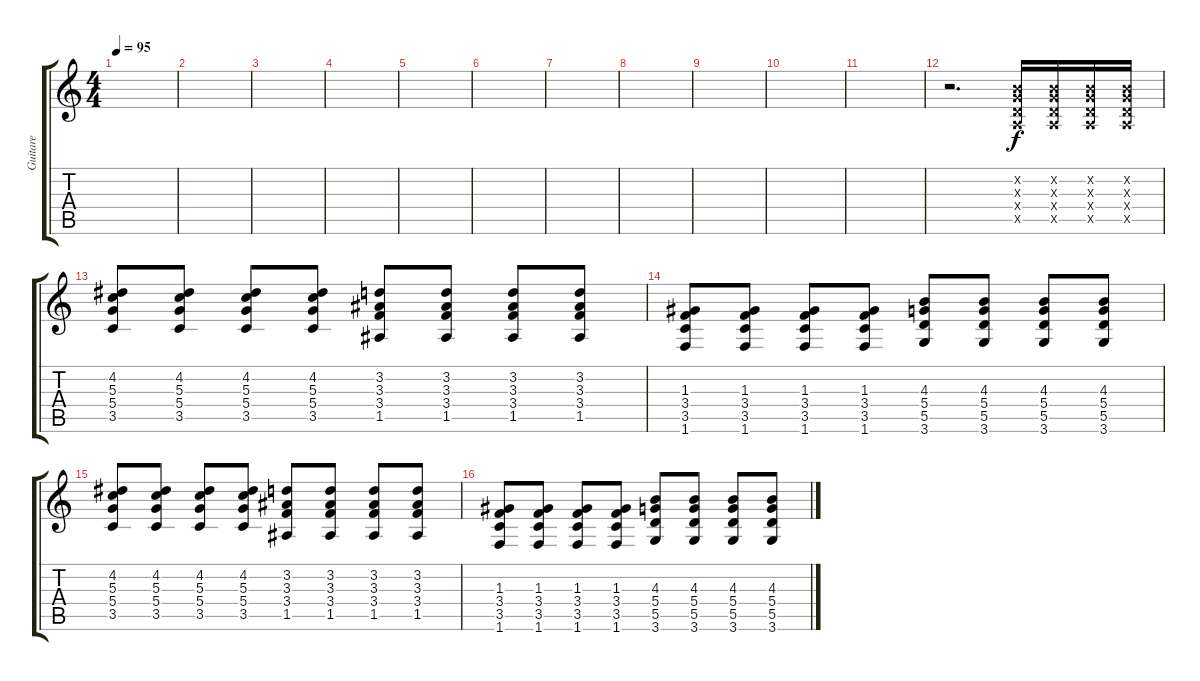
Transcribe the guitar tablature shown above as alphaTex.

\track ("Guitare" "Guitare") {instrument distortionguitar}
\staff {score tabs}
\tuning (E4 B3 G3 D3 A2 E2) {hide}
\ts (4 4)
\tempo 95
\clef g2
\ks c
|
|
|
|
|
|
|
|
|
|
|
r.2{d} (0.2{x} 0.3{x} 0.4{x} 0.5{x}).16 (0.2{x} 0.3{x} 0.4{x} 0.5{x}).16 (0.2{x} 0.3{x} 0.4{x} 0.5{x}).16 (0.2{x} 0.3{x} 0.4{x} 0.5{x}).16 |
(4.2 5.3 5.4 3.5).8 (4.2 5.3 5.4 3.5).8 (4.2 5.3 5.4 3.5).8 (4.2 5.3 5.4 3.5).8 (3.2 3.3 3.4 1.5).8 (3.2 3.3 3.4 1.5).8 (3.2 3.3 3.4 1.5).8 (3.2 3.3 3.4 1.5).8 |
(1.3 3.4 3.5 1.6).8 (1.3 3.4 3.5 1.6).8 (1.3 3.4 3.5 1.6).8 (1.3 3.4 3.5 1.6).8 (4.3 5.4 5.5 3.6).8 (4.3 5.4 5.5 3.6).8 (4.3 5.4 5.5 3.6).8 (4.3 5.4 5.5 3.6).8 |
(4.2 5.3 5.4 3.5).8 (4.2 5.3 5.4 3.5).8 (4.2 5.3 5.4 3.5).8 (4.2 5.3 5.4 3.5).8 (3.2 3.3 3.4 1.5).8 (3.2 3.3 3.4 1.5).8 (3.2 3.3 3.4 1.5).8 (3.2 3.3 3.4 1.5).8 |
(1.3 3.4 3.5 1.6).8 (1.3 3.4 3.5 1.6).8 (1.3 3.4 3.5 1.6).8 (1.3 3.4 3.5 1.6).8 (4.3 5.4 5.5 3.6).8 (4.3 5.4 5.5 3.6).8 (4.3 5.4 5.5 3.6).8 (4.3 5.4 5.5 3.6).8
